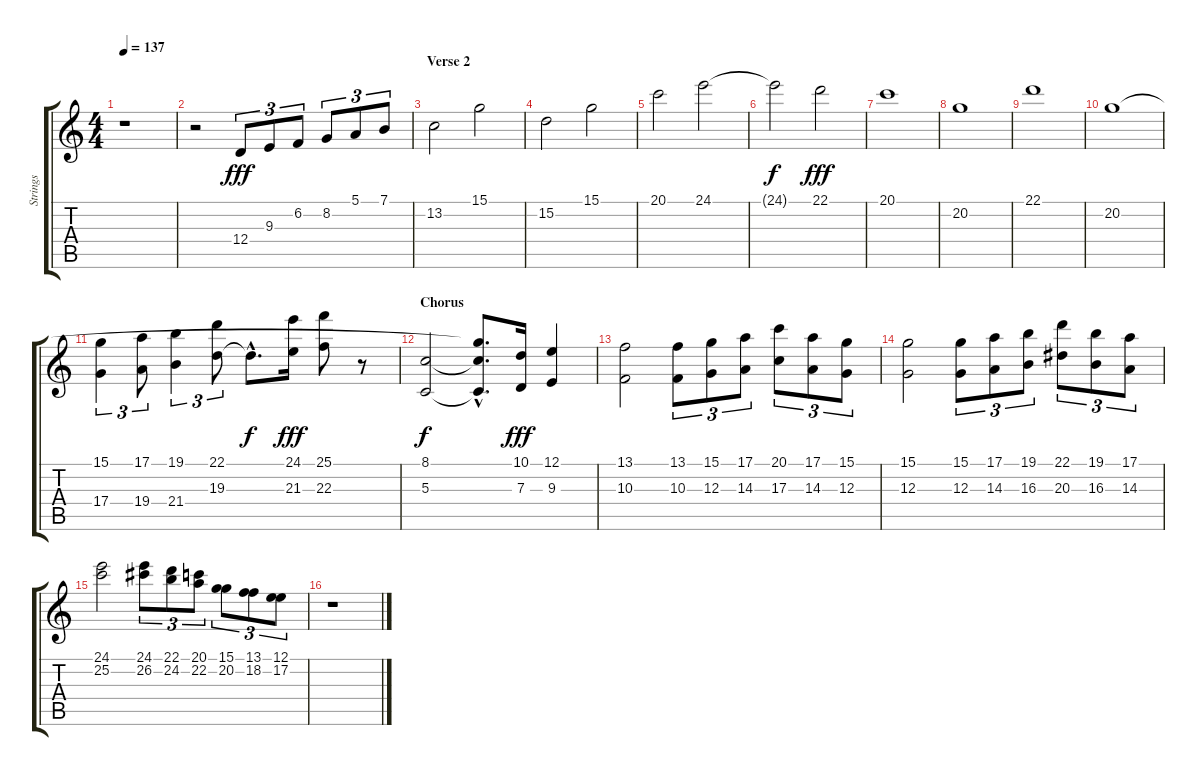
\track ("Strings" "Strings") {instrument stringensemble1}
\staff {score tabs}
\tuning (E4 B3 G3 D3 A2 E2) {hide}
\ts (4 4)
\tempo 137
\clef g2
\ks c
r.1{dy fff} |
r.2 12.4.8{tu (3 2)} 9.3.8{tu (3 2)} 6.2.8{tu (3 2)} 8.2.8{tu (3 2)} 5.1.8{tu (3 2)} 7.1.8{tu (3 2)} |
\section ("" "Verse 2")
13.2.2 15.1.2 |
15.2.2 15.1.2 |
20.1.2 24.1.2 |
24.1{t}.2{dy f} 22.1.2{dy fff} |
20.1.1 |
20.2.1 |
22.1.1 |
20.2.1 |
(15.1 17.4).4{tu (3 2)} (17.1 19.4).8{tu (3 2)} (19.1 21.4).4{tu (3 2)} (22.1 19.3).8{tu (3 2)} 19.3{hac t}.8{d dy f} (24.1 21.3).16{dy fff} (25.1 22.3).8 r.8 |
\section ("" "Chorus")
(8.1 5.3).2{dy f} (8.1{hac t} 20.2{hac t} 5.3{hac t}).8{d} (10.1 7.3).16{dy fff} (12.1 9.3).4 |
(13.1 10.3).2 (13.1 10.3).8{tu (3 2)} (15.1 12.3).8{tu (3 2)} (17.1 14.3).8{tu (3 2)} (20.1 17.3).8{tu (3 2)} (17.1 14.3).8{tu (3 2)} (15.1 12.3).8{tu (3 2)} |
(15.1 12.3).2 (15.1 12.3).8{tu (3 2)} (17.1 14.3).8{tu (3 2)} (19.1 16.3).8{tu (3 2)} (22.1 20.3).8{tu (3 2)} (19.1 16.3).8{tu (3 2)} (17.1 14.3).8{tu (3 2)} |
(24.1 25.2).2 (24.1 26.2).8{tu (3 2)} (22.1 24.2).8{tu (3 2)} (20.1 22.2).8{tu (3 2)} (15.1 20.2).8{tu (3 2)} (13.1 18.2).8{tu (3 2)} (12.1 17.2).8{tu (3 2)} |
r.1
